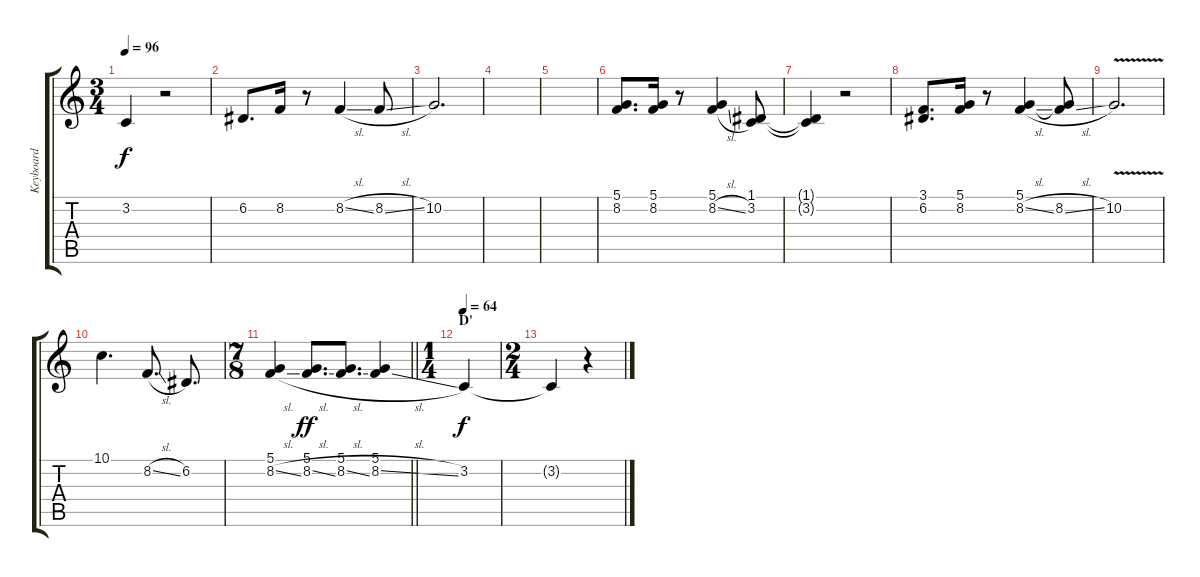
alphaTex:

\track ("Keyboard" "Keyboard") {instrument lead2sawtooth}
\staff {score tabs}
\tuning (D4 A3 F3 C3 G2 C2) {hide}
\ts (3 4)
\tempo 96
\clef g2
\ks c
3.2{t}.4{dy f} r.2 |
6.2.8{d} 8.2.16 r.8 8.2{sl}.4 8.2{sl}.8 |
10.2.2{d} |
|
|
(5.1 8.2).8{d} (5.1 8.2).16 r.8 (5.1 8.2{sl}).4 (1.1 3.2).8 |
(1.1{t} 3.2{t}).4 r.2 |
(3.1 6.2).8{d} (5.1 8.2).16 r.8 (5.1 8.2{sl}).4 (5.1{t} 8.2{sl}).8 |
10.2{v}.2{d} |
10.1.4{d} 8.2{sl}.8{d} 6.2.8{d} |
\ts (7 8)
\barLineRight lightlight
(5.1 8.2{sl}).4 (5.1 8.2{sl}).8{d dy ff} (5.1 8.2{sl}).8{d} (5.1 8.2{sl}).4 |
\ts (1 4)
\section ("" "D'")
\tempo 64
3.2.4{dy f} |
\ts (2 4)
3.2{t}.4 r.4
